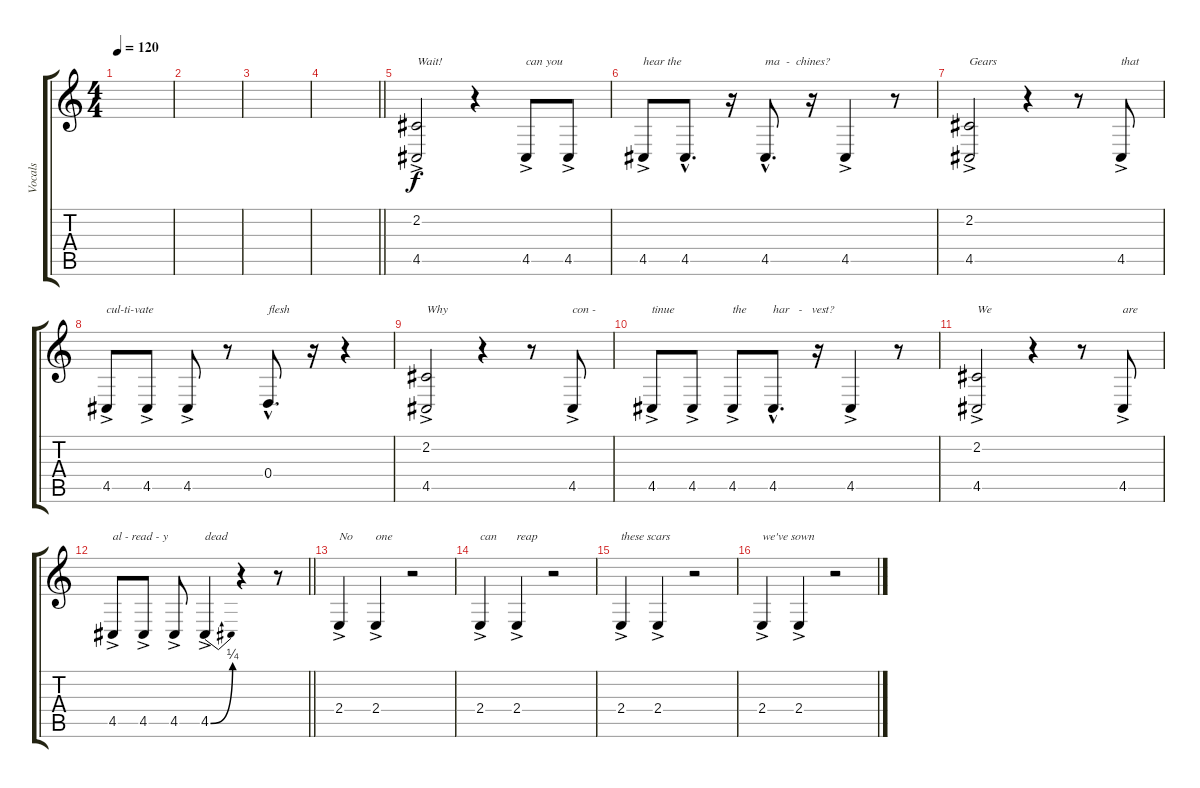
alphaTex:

\track ("Vocals" "Vocals") {instrument stringensemble1}
\staff {score tabs}
\tuning (E4 B3 G3 D3 A2 E2) {hide}
\ts (4 4)
\tempo 120
\clef g2
\ks c
|
|
|
\barLineRight lightlight
|
(2.2 4.5{ac}).2{txt "Wait!"} r.4 4.5{ac}.8{txt "can you"} 4.5{ac}.8 |
4.5{ac}.8{txt "hear the"} 4.5{hac}.8{d} r.16 4.5{hac}.8{d txt "ma  -  chines?"} r.16 4.5{ac}.4 r.8 |
(2.2 4.5{ac}).2{txt "Gears"} r.4 r.8 4.5{ac}.8{txt "that"} |
4.5{ac}.8{txt "cul-ti-vate"} 4.5{ac}.8 4.5{ac}.8 r.8 0.4{hac}.8{d txt "flesh"} r.16 r.4 |
(2.2 4.5{ac}).2{txt "Why"} r.4 r.8 4.5{ac}.8{txt "con -"} |
4.5{ac}.8{txt "tinue"} 4.5{ac}.8 4.5{ac}.8{txt "the"} 4.5{hac}.8{d txt "har   -   vest?"} r.16 4.5{ac}.4 r.8 |
(2.2 4.5{ac}).2{txt "We"} r.4 r.8 4.5{ac}.8{txt "are"} |
\barLineRight lightlight
4.5{ac}.8{txt "al - read - y"} 4.5{ac}.8 4.5{ac}.8 4.5{be (bend 0 0 60 1) ac}.4{txt "dead"} r.4 r.8 |
2.4{ac}.4{txt "No"} 2.4{ac}.4{txt "one"} r.2 |
2.4{ac}.4{txt "can"} 2.4{ac}.4{txt "reap"} r.2 |
2.4{ac}.4{txt "these scars"} 2.4{ac}.4 r.2 |
2.4{ac}.4{txt "we've sown"} 2.4{ac}.4 r.2
